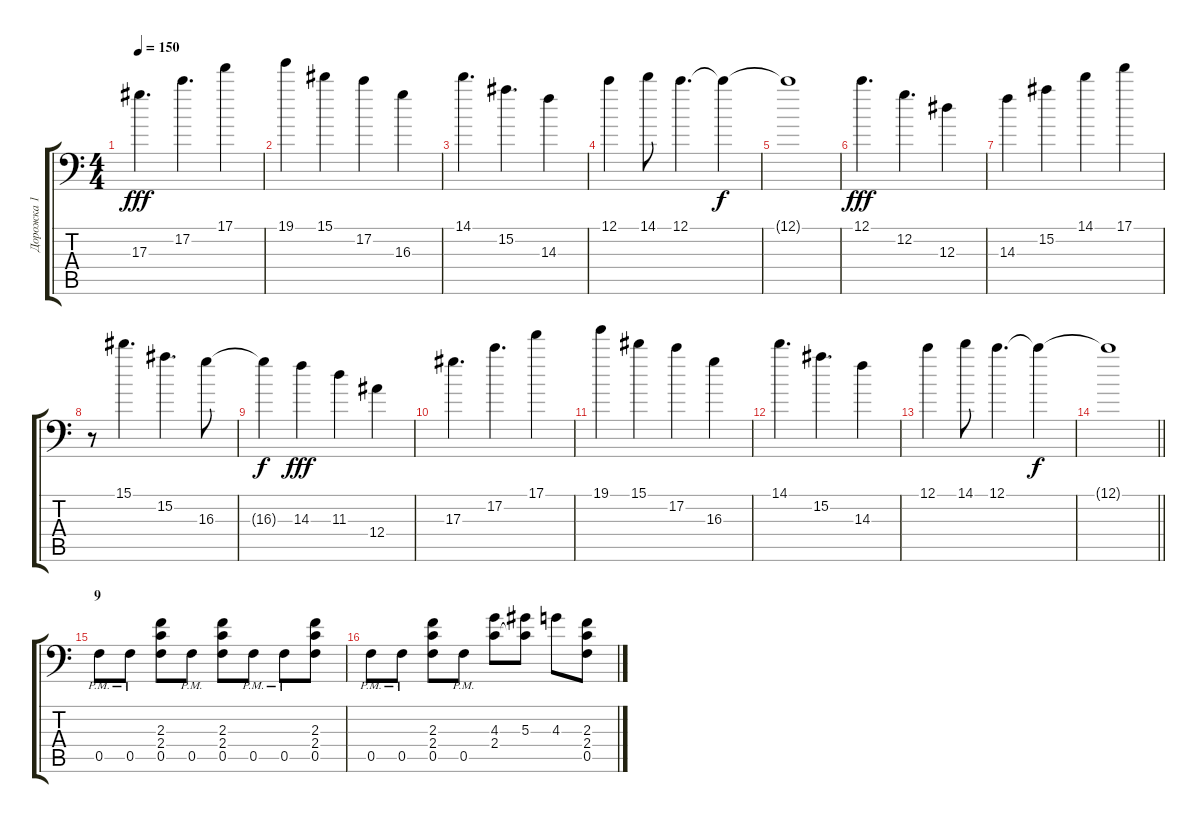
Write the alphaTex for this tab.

\track ("Дорожка 1" "Дорожка 1") {instrument overdrivenguitar}
\staff {score tabs}
\tuning (C4 G3 Eb3 Bb2 F2 Bb1) {hide}
\ts (4 4)
\tempo 150
\clef f4
\ks c
17.3.4{d dy fff} 17.2.4{d} 17.1.4 |
19.1.4 15.1.4 17.2.4 16.3.4 |
14.1.4{d} 15.2.4{d} 14.3.4 |
12.1.4 14.1.8 12.1.4{d} 12.1{t}.4{dy f} |
12.1{t}.1 |
12.1.4{d dy fff} 12.2.4{d} 12.3.4 |
14.3.4 15.2.4 14.1.4 17.1.4 |
r.8 15.1.4{d} 15.2.4{d} 16.3.8 |
16.3{t}.4{dy f} 14.3.4{dy fff} 11.3.4 12.4.4 |
17.3.4{d} 17.2.4{d} 17.1.4 |
19.1.4 15.1.4 17.2.4 16.3.4 |
14.1.4{d} 15.2.4{d} 14.3.4 |
12.1.4 14.1.8 12.1.4{d} 12.1{t}.4{dy f} |
\barLineRight lightlight
12.1{t}.1 |
\section ("" "9")
0.5{pm}.8{instrument overdrivenguitar} 0.5{pm}.8 (2.3 2.4 0.5).8 0.5{pm}.8 (2.3 2.4 0.5).8 0.5{pm}.8 0.5{pm}.8 (2.3 2.4 0.5).8 |
0.5{pm}.8 0.5{pm}.8 (2.3 2.4 0.5).8 0.5{pm}.8 (4.3 2.4).8 (5.3 2.4{t}).8 4.3.8 (2.3 2.4 0.5).8
